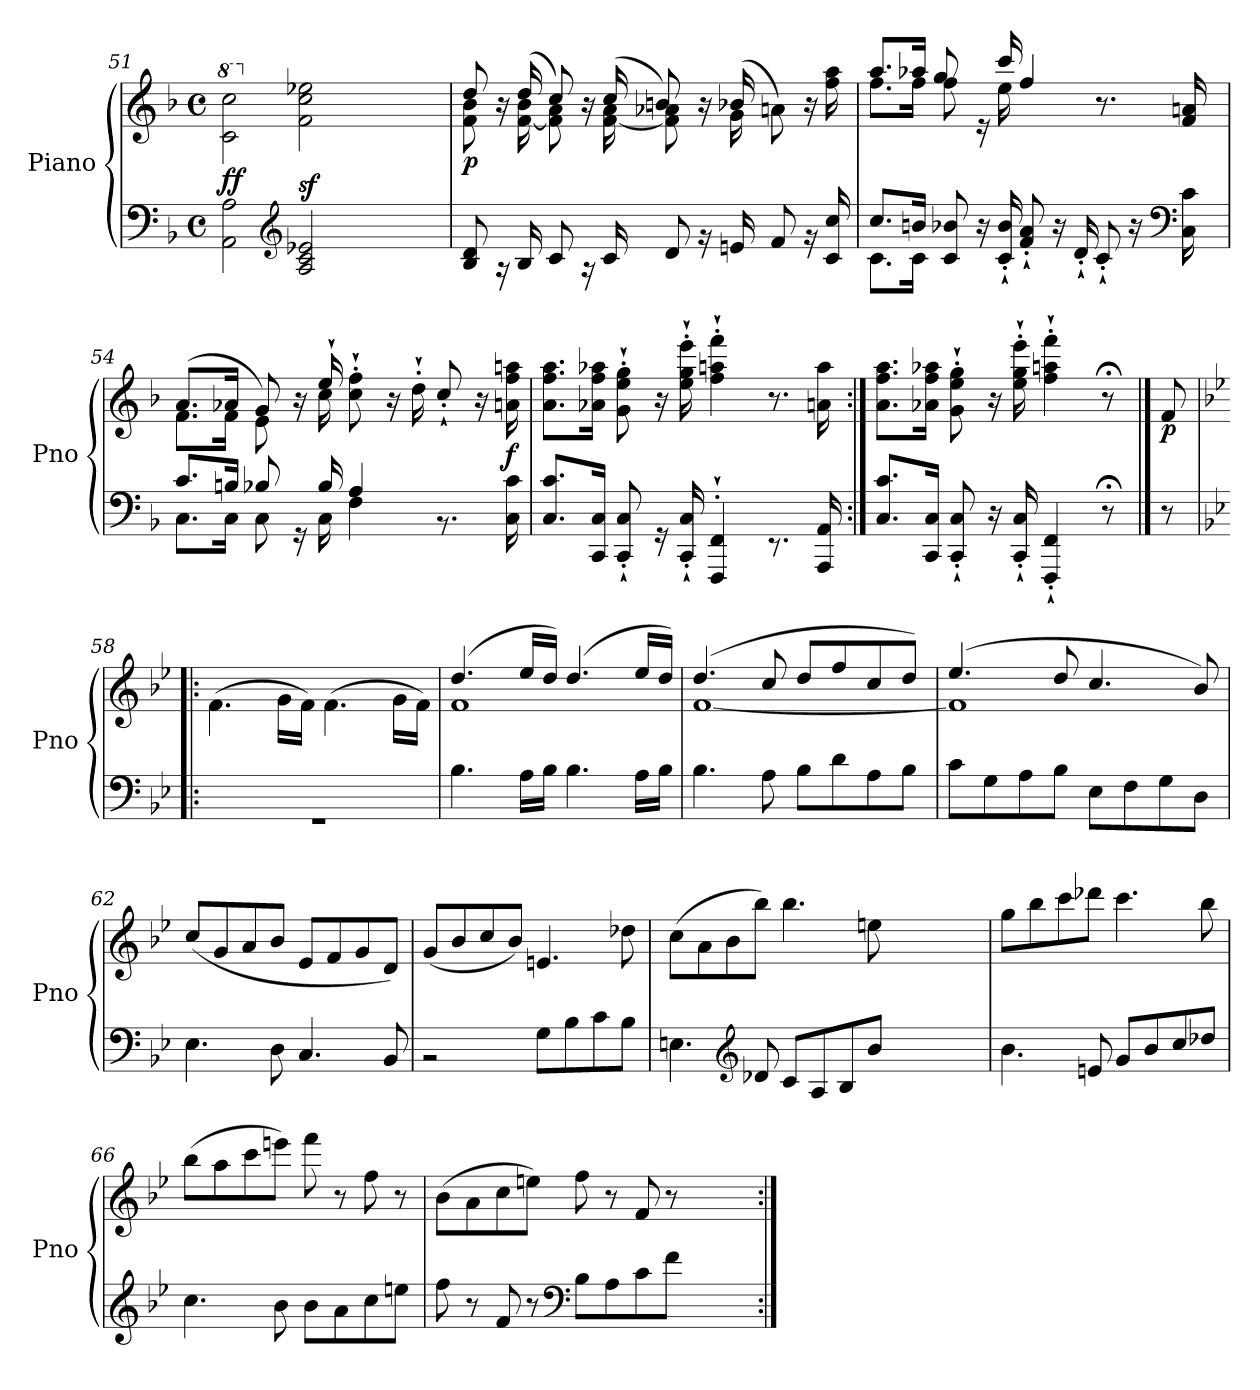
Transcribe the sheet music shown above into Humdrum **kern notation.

**kern	**kern	**dynam
*part1	*part1	*part1
*staff2	*staff1	*staff1/2
*I"Piano	*	*
*I'Pno	*	*
*clefF4	*clefG2	*
*k[b-]	*k[b-]	*
*M4/4	*M4/4	*
*met(c)	*met(c)	*
=51	=51	=51
*^	*	*
*	*	*8va	*
*	*	*^	*
!	!	!	!	!LO:DY:b
1ryy	2AA\ 2A\	2cc\ 2ccc\	2ryy	ff
*clefG2	*	*	*	*
*	*	*X8va	*	*
!	!	!	!	!LO:DY:a=2
.	2A/ 2c/ 2e-X/	2f\ 2cc\ 2ee-X\	2ryy	sf
2ryy	2ryy	2ryy	2ryy	.
=52	=52	=52	=52	=52
*^	*^	*^	*	*
*	*	*^	*	*	*	*^	*
!	!	!	!	!	!	!	!	!	!LO:DY:b
8ryy	8ryy	1ryy	8ryy	8B-/ 8d/	8ryy	8f\ 8b-\	8dd/	8ryy	p
16ryy	16ryy	.	16rA	16ryy	16r	16ryy	16ryy	16ryy	.
8.ryy	8.ryy	.	16ryy	16B-/	16ryy	[16f\ 16b-\	(>16dd/	8.ryy	.
.	.	.	8ryy	8c/	8ryy	8f\] 8a\	8cc/)	.	.
16ryy	16ryy	.	16rA	16ryy	16r	16ryy	16ryy	16ryy	.
8.ryy	8.ryy	.	16ryy	16c/	16ryy	[16f\ 16a\	(>16cc/	8.ryy	.
.	.	.	8ryy	8d/	8ryy	8f\] 8a-X\	8bn/)	.	.
16ryy	16ryy	.	16r	16ryy	16r	16ryy	16ryy	16ryy	.
16ryy	8.ryy	.	16ryy	16en/	16ryy	16g\	(>16b-X/	8.ryy	.
4ryy	.	.	8ryy	8f/	8ryy	4ryy	8an\)	.	.
.	16ryy	.	16r	16ryy	16r	.	16ryy	16ryy	.
.	16ryy	.	16ryy	16c/ 16cc/	16ryy	.	16ff\ 16aa\	16ryy	.
!!LO:PB:g=z
=53	=53	=53	=53	=53	=53	=53	=53	=53	=53
*	*	*	*	*	*	*	*	*^	*
4.ryy	4.ryy	1ryy	8.c\L	8.cc/L	4ryy	8.ff\L	8.aa/L	2...ryy	4.ryy	.
.	.	.	16c\Jk	16bn/Jk	.	16ff\Jk	16aa-X/Jk	.	.	.
.	.	.	8ryy	8c/ 8b-X/	8ryy	8ff\	8gg/	.	.	.
16ryy	16ryy	.	16r	16ryy	16re	16ryy	16ryy	.	16ryy	.
16ryy	16ryy	.	16ryy	16c/'` 16b-/'`	16ryy	16ee\	16ccc/	.	8.ryy	.
2ryy	2ryy	.	8ryy	8f/'` 8a/'`	4ff/	2ryy	2ryy	.	.	.
.	.	.	16r	16ryy	.	.	.	.	16ryy	.
.	.	.	16ryy	16d'`/	.	.	.	.	8.ryy	.
.	.	.	8ryy	8c'`/	8.r	.	.	.	.	.
.	.	.	16r	8ryy	.	.	.	.	8ryy	.
*clefF4	*	*	*	*	*	*	*	*	*	*
.	.	.	16C\ 16c\	.	16f/ 16an/	.	.	16ryy	.	.
16ryy	16ryy	16ryy	16ryy	16ryy	16ryy	16ryy	16ryy	16ryy	16ryy	.
!!LO:LB:g=z	!!	!!	!!	!!
=54	=54	=54	=54	=54	=54	=54	=54	=54	=54	=54
*	*	*	*	*^	*	*	*	*	*	*
4.ryy	4.ryy	1ryy	4.ryy	8.C\L	8.c/L	4.ryy	8.f\L	(>8.a/L	4.ryy	4.ryy	.
.	.	.	.	16C\Jk	16Bn/Jk	.	16f\Jk	16a-X/Jk	.	.	.
.	.	.	.	8C\	8B-X/	.	8e\	8g/)	.	.	.
16ryy	16ryy	.	16rGG	16ryy	16ryy	16r	16ryy	16ryy	16ryy	16ryy	.
16ryy	8.ryy	.	16ryy	16C\	16B-/	16ryy	16cc\	16ee`/	4ryy	16ryy	.
2ryy	.	.	4A/	4F\	2ryy	8ryy	2ryy	8cc\'` 8ff\'`	.	2ryy	.
.	16ryy	.	.	.	.	16r	.	16ryy	.	.	.
.	8.ryy	.	.	.	.	16ryy	.	16dd'`\	16ryy	.	.
.	.	.	8.r	4ryy	.	8ryy	.	8cc'`/	4ryy	.	.
.	8ryy	.	.	.	.	16r	.	8ryy	.	.	.
!	!	!	!	!	!	!	!	!	!	!	!LO:DY:b
.	.	.	16C\ 16c\	.	.	16an\ 16ff\ 16aan\	.	.	.	.	f
*	*	*	*v	*v	*v	*	*	*	*	*	*
*	*	*	*	*	*	*v	*v	*v	*
=55	=55	=55	=55	=55	=55	=55	=55
4.ryy	1ryy	8.C/ 8.c/L	4ryy	4.ryy	8.a\ 8.ff\ 8.aa\L	4ryy	.
.	.	16CC/ 16C/Jk	.	.	16a-X\ 16ff\ 16aa-X\Jk	.	.
.	.	8ryy	8CC/'` 8C/'`	.	8g\'` 8ee\'` 8gg\'`	8ryy	.
16ryy	.	16r	16ryy	16r	16ryy	16ryy	.
16ryy	.	16ryy	16CC/'` 16C/'`	16ryy	16ee\'` 16gg\'` 16eee\'`	16ryy	.
2ryy	.	4FFF/'` 4FF/'`	2ryy	4ff\'` 4aan\'` 4fff\'`	2ryy	2ryy	.
.	.	8.r	.	8.r	.	.	.
.	.	16AAA/ 16AA/	.	16an\ 16aa\	.	.	.
=56:|!	=56:|!	=56:|!	=56:|!	=56:|!	=56:|!	=56:|!	=56:|!
4.ryy	2..ryy	8.C/ 8.c/L	4ryy	4.ryy	8.a\ 8.ff\ 8.aa\L	4ryy	.
.	.	16CC/ 16C/Jk	.	.	16a-X\ 16ff\ 16aa-X\Jk	.	.
.	.	8ryy	8CC/'` 8C/'`	.	8g\'` 8ee\'` 8gg\'`	8ryy	.
16ryy	.	16r	16ryy	16r	16ryy	16ryy	.
16ryy	.	16ryy	16CC/'` 16C/'`	16ryy	16ee\'` 16gg\'` 16eee\'`	16ryy	.
4.ryy	.	4FFF/'` 4FF/'`	4.ryy	4ff\'` 4aan\'` 4fff\'`	4.ryy	4.ryy	.
.	.	8r;<	.	8r;<	.	.	.
*	*	*v	*v	*	*	*	*
*	*	*	*v	*v	*v	*
==57	==57	==57	==57	==57
!	!	!	!	!LO:DY:b
*	*v	*v	*	*
8ryy	8r	8f/	p
!!LO:LB:g=z
=58!|:	=58!|:	=58!|:	=58!|:
*k[b-e-]	*	*k[b-e-]	*
1ryy	1r	(>4.f\	.
.	.	16g\LL	.
.	.	16f\JJ)	.
.	.	(>4.f\	.
.	.	16g\LL	.
.	.	16f\JJ)	.
=59	=59	=59	=59
*	*	*^	*
!	!	!	!	!LO:DY:b
1ryy	4.B-\	(>4.dd/	1f	other-dynamics
.	16A\LL	16ee-/LL	.	.
.	16B-\JJ	16dd/JJ)	.	.
.	4.B-\	(>4.dd/	.	.
.	16A\LL	16ee-/LL	.	.
.	16B-\JJ	16dd/JJ)	.	.
=60	=60	=60	=60	=60
1ryy	4.B-\	(>4.dd/	[1f	.
.	8A\	8cc/	.	.
.	8B-\L	8dd/L	.	.
.	8d\	8ff/	.	.
.	8A\	8cc/	.	.
.	8B-\J	8dd/J)	.	.
=61	=61	=61	=61	=61
1ryy	8c\L	(>4.ee-/	1f]	.
.	8G\	.	.	.
.	8A\	.	.	.
.	8B-\J	8dd/	.	.
.	8E-\L	4.cc/	.	.
.	8F\	.	.	.
.	8G\	.	.	.
.	8D\J	8b-/)	.	.
*	*	*v	*v	*
=62	=62	=62	=62
1ryy	4.E-\	(<8cc/L	.
.	.	8g/	.
.	.	8a/	.
.	8D\	8b-/J	.
.	4.C/	8e-/L	.
.	.	8f/	.
.	.	8g/	.
.	8BB-/	8d/J)	.
!!LO:LB:g=z
=63	=63	=63	=63
!	!	!	!LO:DY:b
1ryy	2r	(<8g/L	other-dynamics
.	.	8b-/	.
.	.	8cc/	.
.	.	8b-/J)	.
.	8G\L	4.en/	.
.	8B-\	.	.
.	8c\	.	.
.	8B-\J	8dd-X\	.
!!LO:LB:g=z
=64	=64	=64	=64
*	*	*^	*
1ryy	4.En\	(>8cc\L	4.ryy	.
.	.	8a\	.	.
.	.	8b-\	.	.
*clefG2	*	*	*	*
.	8d-X/	8bb-\J)	2ryy	.
.	8c/L	4.bb-\	.	.
.	8A/	.	.	.
.	8B-/	.	.	.
.	8b-/J	8een\	8ryy	.
2ryy	2ryy	2ryy	2ryy	.
8ryy	8ryy	8ryy	8ryy	.
*	*	*v	*v	*
=65	=65	=65	=65
1ryy	4.b-\	8gg\L	.
.	.	8bb-\	.
.	.	8ccc\	.
.	8en/	8ddd-X\J	.
.	8g/L	4.ccc\	.
.	8b-/	.	.
.	8cc/	.	.
.	8dd-X/J	8bb-\	.
=66	=66	=66	=66
1ryy	4.cc\	(>8bb-\L	.
.	.	8aa\	.
.	.	8ccc\	.
.	8b-\	8eeen\J)	.
.	8b-\L	8fff\	.
.	8a\	8r	.
.	8cc\	8ff\	.
.	8een\J	8r	.
=67	=67	=67	=67
*	*	*^	*
1ryy	8ff\	(>8b-\L	2ryy	.
.	8r	8a\	.	.
.	8f/	8cc\	.	.
.	8r	8een\J)	.	.
*clefF4	*	*	*	*
.	8B-\L	8ff\	2ryy	.
.	8A\	8r	.	.
.	8c\	8f/	.	.
.	8f\J	8r	.	.
2ryy	2ryy	2ryy	2ryy	.
*v	*v	*	*	*
*	*v	*v	*
=:|!	=:|!	=:|!
*-	*-	*-
